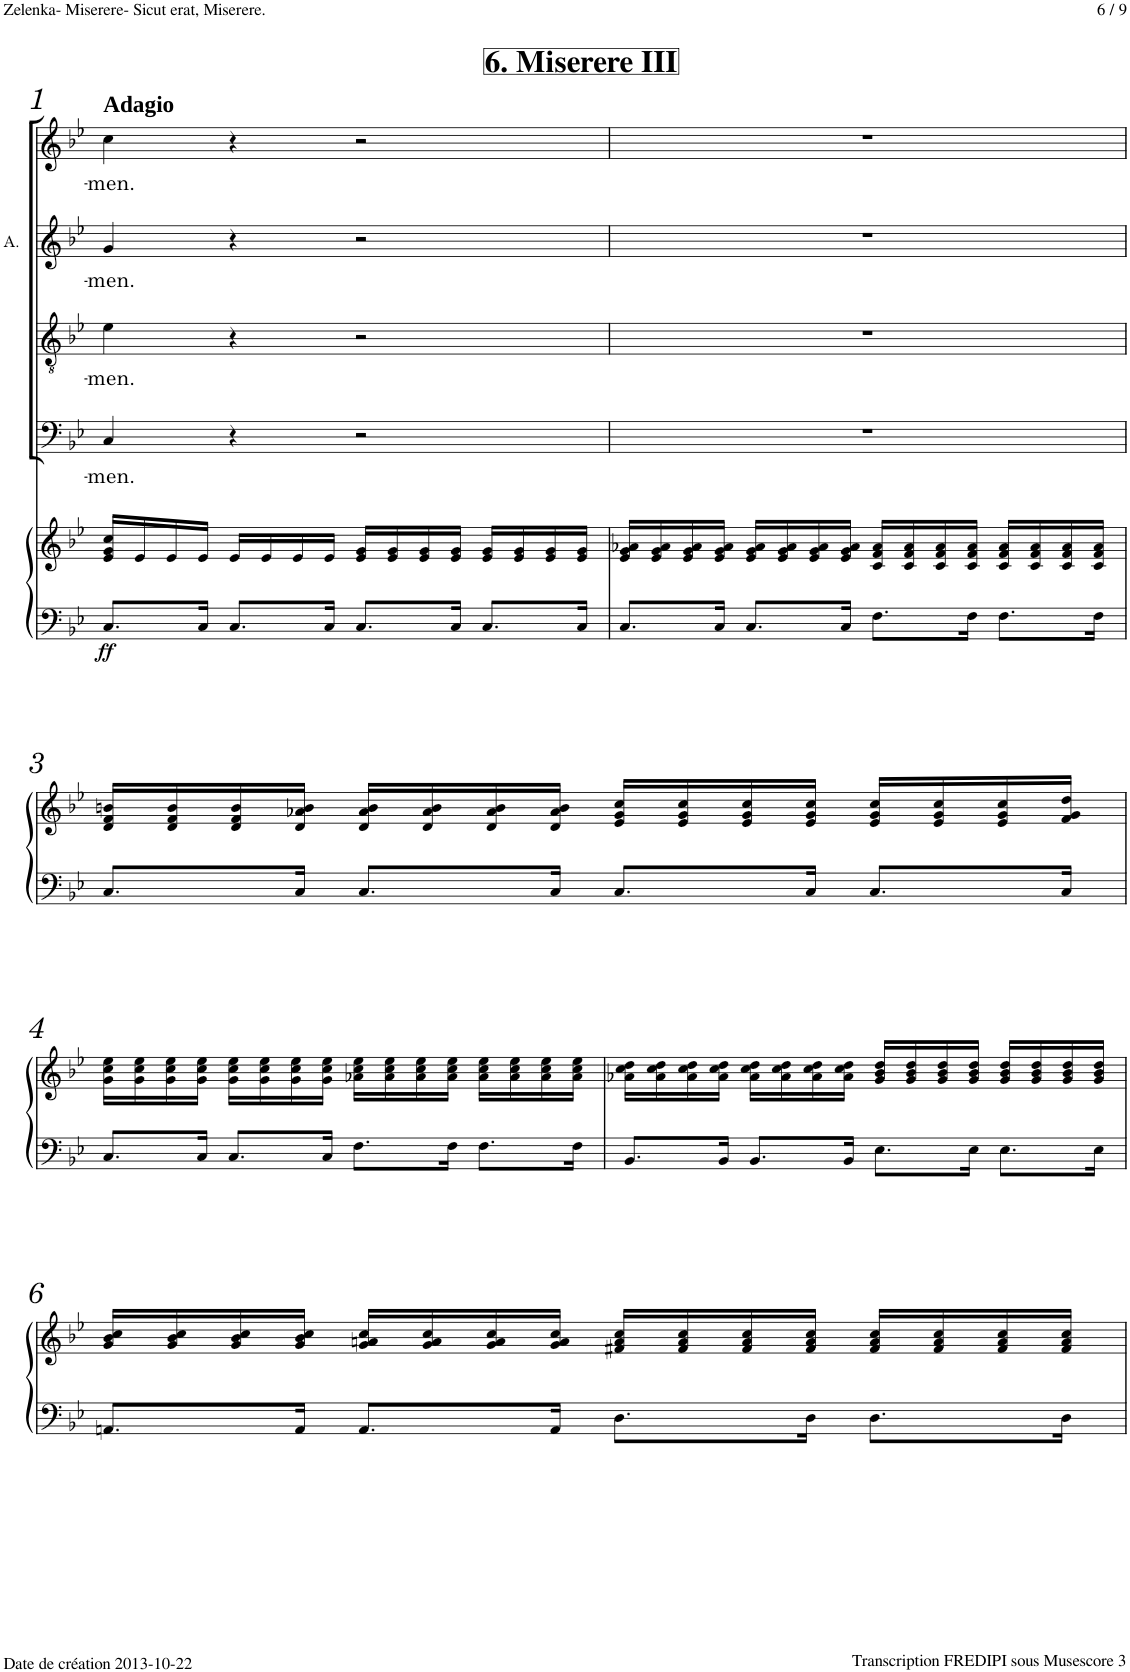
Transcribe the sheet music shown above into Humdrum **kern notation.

**kern	**kern	**dynam	**kern	**text	**kern	**text	**kern	**text	**kern	**text
*part5	*part5	*part5	*part4	*part4	*part3	*part3	*part2	*part2	*part1	*part1
*staff6	*staff5	*staff5/6	*staff4	*staff4	*staff3	*staff3	*staff2	*staff2	*staff1	*staff1
*I"Piano	*	*	*I"Basse	*	*I"Ténor	*	*I"Alto	*	*I"Soprano	*
*I'Pno	*	*	*	*	*	*	*I'A.	*	*	*
!!LO:PB:g=z
*clefF4	*clefG2	*	*clefF4	*	*clefGv2	*	*clefG2	*	*clefG2	*
*k[b-e-]	*k[b-e-]	*	*k[b-e-]	*	*k[b-e-]	*	*k[b-e-]	*	*k[b-e-]	*
*M4/4	*M4/4	*	*M4/4	*	*M4/4	*	*M4/4	*	*M4/4	*
*met(c)	*met(c)	*	*met(c)	*	*met(c)	*	*met(c)	*	*met(c)	*
=1	=1	=1	=1	=1	=1	=1	=1	=1	=1	=1
!	!	!	!	!	!	!	!	!	!LO:TX:a:B:t=Adagio	!
!	!	!LO:DY:b=2	!	!LO:LY:b	!	!LO:LY:b	!	!LO:LY:b	!	!LO:LY:b
8.C/L	16e-/ 16g/ 16cc/LL	ff	4C/	-men.	4e-\	-men.	4g/	-men.	4cc\	-men.
.	16e-/	.	.	.	.	.	.	.	.	.
.	16e-/	.	.	.	.	.	.	.	.	.
16C/Jk	16e-/JJ	.	.	.	.	.	.	.	.	.
8.C/L	16e-/LL	.	4r	.	4r	.	4r	.	4r	.
.	16e-/	.	.	.	.	.	.	.	.	.
.	16e-/	.	.	.	.	.	.	.	.	.
16C/Jk	16e-/JJ	.	.	.	.	.	.	.	.	.
8.C/L	16e-/ 16g/LL	.	2r	.	2r	.	2r	.	2r	.
.	16e-/ 16g/	.	.	.	.	.	.	.	.	.
.	16e-/ 16g/	.	.	.	.	.	.	.	.	.
16C/Jk	16e-/ 16g/JJ	.	.	.	.	.	.	.	.	.
8.C/L	16e-/ 16g/LL	.	.	.	.	.	.	.	.	.
.	16e-/ 16g/	.	.	.	.	.	.	.	.	.
.	16e-/ 16g/	.	.	.	.	.	.	.	.	.
16C/Jk	16e-/ 16g/JJ	.	.	.	.	.	.	.	.	.
=2	=2	=2	=2	=2	=2	=2	=2	=2	=2	=2
8.C/L	16e-/ 16g/ 16a-X/LL	.	1r	.	1r	.	1r	.	1r	.
.	16e-/ 16g/ 16a-/	.	.	.	.	.	.	.	.	.
.	16e-/ 16g/ 16a-/	.	.	.	.	.	.	.	.	.
16C/Jk	16e-/ 16g/ 16a-/JJ	.	.	.	.	.	.	.	.	.
8.C/L	16e-/ 16g/ 16a-/LL	.	.	.	.	.	.	.	.	.
.	16e-/ 16g/ 16a-/	.	.	.	.	.	.	.	.	.
.	16e-/ 16g/ 16a-/	.	.	.	.	.	.	.	.	.
16C/Jk	16e-/ 16g/ 16a-/JJ	.	.	.	.	.	.	.	.	.
8.F\L	16c/ 16f/ 16a-/LL	.	.	.	.	.	.	.	.	.
.	16c/ 16f/ 16a-/	.	.	.	.	.	.	.	.	.
.	16c/ 16f/ 16a-/	.	.	.	.	.	.	.	.	.
16F\Jk	16c/ 16f/ 16a-/JJ	.	.	.	.	.	.	.	.	.
8.F\L	16c/ 16f/ 16a-/LL	.	.	.	.	.	.	.	.	.
.	16c/ 16f/ 16a-/	.	.	.	.	.	.	.	.	.
.	16c/ 16f/ 16a-/	.	.	.	.	.	.	.	.	.
16F\Jk	16c/ 16f/ 16a-/JJ	.	.	.	.	.	.	.	.	.
!!LO:LB:g=z
=3	=3	=3	=3	=3	=3	=3	=3	=3	=3	=3
8.C/L	16d/ 16f/ 16bn/LL	.	1r	.	1r	.	1r	.	1r	.
.	16d/ 16f/ 16b/	.	.	.	.	.	.	.	.	.
.	16d/ 16f/ 16b/	.	.	.	.	.	.	.	.	.
16C/Jk	16d/ 16a-X/ 16b/JJ	.	.	.	.	.	.	.	.	.
8.C/L	16d/ 16a-/ 16b/LL	.	.	.	.	.	.	.	.	.
.	16d/ 16a-/ 16b/	.	.	.	.	.	.	.	.	.
.	16d/ 16a-/ 16b/	.	.	.	.	.	.	.	.	.
16C/Jk	16d/ 16a-/ 16b/JJ	.	.	.	.	.	.	.	.	.
8.C/L	16e-/ 16g/ 16cc/LL	.	.	.	.	.	.	.	.	.
.	16e-/ 16g/ 16cc/	.	.	.	.	.	.	.	.	.
.	16e-/ 16g/ 16cc/	.	.	.	.	.	.	.	.	.
16C/Jk	16e-/ 16g/ 16cc/JJ	.	.	.	.	.	.	.	.	.
8.C/L	16e-/ 16g/ 16cc/LL	.	.	.	.	.	.	.	.	.
.	16e-/ 16g/ 16cc/	.	.	.	.	.	.	.	.	.
.	16e-/ 16g/ 16cc/	.	.	.	.	.	.	.	.	.
16C/Jk	16f/ 16g/ 16dd/JJ	.	.	.	.	.	.	.	.	.
!!LO:LB:g=z
=4	=4	=4	=4	=4	=4	=4	=4	=4	=4	=4
8.C/L	16g\ 16cc\ 16ee-\LL	.	1r	.	1r	.	1r	.	1r	.
.	16g\ 16cc\ 16ee-\	.	.	.	.	.	.	.	.	.
.	16g\ 16cc\ 16ee-\	.	.	.	.	.	.	.	.	.
16C/Jk	16g\ 16cc\ 16ee-\JJ	.	.	.	.	.	.	.	.	.
8.C/L	16g\ 16cc\ 16ee-\LL	.	.	.	.	.	.	.	.	.
.	16g\ 16cc\ 16ee-\	.	.	.	.	.	.	.	.	.
.	16g\ 16cc\ 16ee-\	.	.	.	.	.	.	.	.	.
16C/Jk	16g\ 16cc\ 16ee-\JJ	.	.	.	.	.	.	.	.	.
8.F\L	16a-X\ 16cc\ 16ee-\LL	.	.	.	.	.	.	.	.	.
.	16a-\ 16cc\ 16ee-\	.	.	.	.	.	.	.	.	.
.	16a-\ 16cc\ 16ee-\	.	.	.	.	.	.	.	.	.
16F\Jk	16a-\ 16cc\ 16ee-\JJ	.	.	.	.	.	.	.	.	.
8.F\L	16a-\ 16cc\ 16ee-\LL	.	.	.	.	.	.	.	.	.
.	16a-\ 16cc\ 16ee-\	.	.	.	.	.	.	.	.	.
.	16a-\ 16cc\ 16ee-\	.	.	.	.	.	.	.	.	.
16F\Jk	16a-\ 16cc\ 16ee-\JJ	.	.	.	.	.	.	.	.	.
=5	=5	=5	=5	=5	=5	=5	=5	=5	=5	=5
8.BB-/L	16a-X\ 16cc\ 16dd\LL	.	1r	.	1r	.	1r	.	1r	.
.	16a-\ 16cc\ 16dd\	.	.	.	.	.	.	.	.	.
.	16a-\ 16cc\ 16dd\	.	.	.	.	.	.	.	.	.
16BB-/Jk	16a-\ 16cc\ 16dd\JJ	.	.	.	.	.	.	.	.	.
8.BB-/L	16a-\ 16cc\ 16dd\LL	.	.	.	.	.	.	.	.	.
.	16a-\ 16cc\ 16dd\	.	.	.	.	.	.	.	.	.
.	16a-\ 16cc\ 16dd\	.	.	.	.	.	.	.	.	.
16BB-/Jk	16a-\ 16cc\ 16dd\JJ	.	.	.	.	.	.	.	.	.
8.E-\L	16g/ 16b-/ 16dd/LL	.	.	.	.	.	.	.	.	.
.	16g/ 16b-/ 16dd/	.	.	.	.	.	.	.	.	.
.	16g/ 16b-/ 16dd/	.	.	.	.	.	.	.	.	.
16E-\Jk	16g/ 16b-/ 16dd/JJ	.	.	.	.	.	.	.	.	.
8.E-\L	16g/ 16b-/ 16dd/LL	.	.	.	.	.	.	.	.	.
.	16g/ 16b-/ 16dd/	.	.	.	.	.	.	.	.	.
.	16g/ 16b-/ 16dd/	.	.	.	.	.	.	.	.	.
16E-\Jk	16g/ 16b-/ 16dd/JJ	.	.	.	.	.	.	.	.	.
!!LO:LB:g=z
=6	=6	=6	=6	=6	=6	=6	=6	=6	=6	=6
8.AAn/L	16g/ 16b-/ 16cc/LL	.	1r	.	1r	.	1r	.	1r	.
.	16g/ 16b-/ 16cc/	.	.	.	.	.	.	.	.	.
.	16g/ 16b-/ 16cc/	.	.	.	.	.	.	.	.	.
16AA/Jk	16g/ 16b-/ 16cc/JJ	.	.	.	.	.	.	.	.	.
8.AA/L	16g/ 16an/ 16cc/LL	.	.	.	.	.	.	.	.	.
.	16g/ 16a/ 16cc/	.	.	.	.	.	.	.	.	.
.	16g/ 16a/ 16cc/	.	.	.	.	.	.	.	.	.
16AA/Jk	16g/ 16a/ 16cc/JJ	.	.	.	.	.	.	.	.	.
8.D\L	16f#X/ 16a/ 16cc/LL	.	.	.	.	.	.	.	.	.
.	16f#/ 16a/ 16cc/	.	.	.	.	.	.	.	.	.
.	16f#/ 16a/ 16cc/	.	.	.	.	.	.	.	.	.
16D\Jk	16f#/ 16a/ 16cc/JJ	.	.	.	.	.	.	.	.	.
8.D\L	16f#/ 16a/ 16cc/LL	.	.	.	.	.	.	.	.	.
.	16f#/ 16a/ 16cc/	.	.	.	.	.	.	.	.	.
.	16f#/ 16a/ 16cc/	.	.	.	.	.	.	.	.	.
16D\Jk	16f#/ 16a/ 16cc/JJ	.	.	.	.	.	.	.	.	.
=	=	=	=	=	=	=	=	=	=	=
*-	*-	*-	*-	*-	*-	*-	*-	*-	*-	*-
